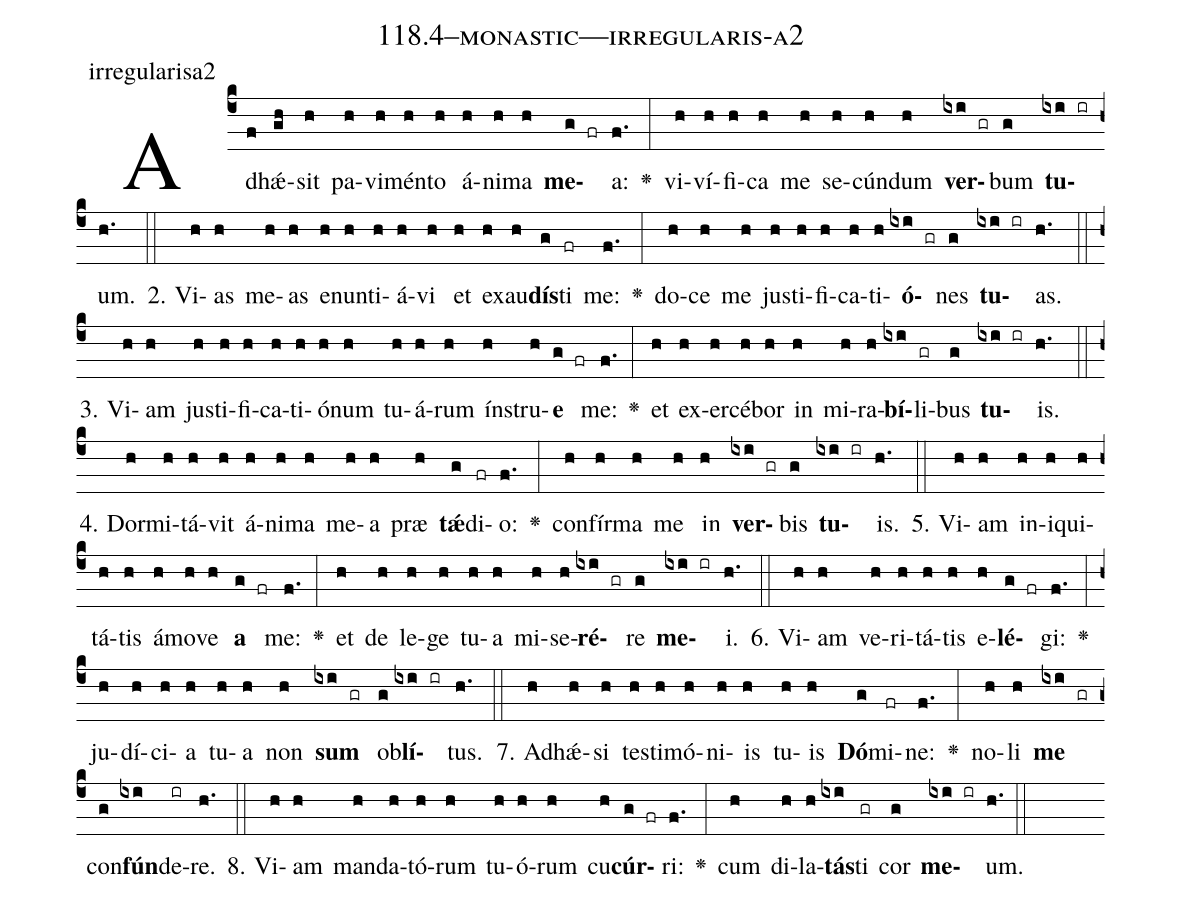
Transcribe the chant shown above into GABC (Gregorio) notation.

name: 118.4--monastic---irregularis-a2;
annotation: irregularisa2;
%%
(c4)Ad(f)hǽ(gh)sit(h) pa(h)vi(h)mén(h)to(h) á(h)ni(h)ma(h) <b>me</b>(g fr)a:(f.) <v>\greheightstar</v>(:) vi(h)ví(h)fi(h)ca(h) me(h) se(h)cún(h)dum(h) <b>ver</b>(ixi gr)bum(g) <b>tu</b>(ixi ir)um.(h.) (::)
2. Vi(h)as(h) me(h)as(h) e(h)nun(h)ti(h)á(h)vi(h) et(h) ex(h)au(h)<b>dís</b>(g)ti(fr) me:(f.) <v>\greheightstar</v>(:) do(h)ce(h) me(h) jus(h)ti(h)fi(h)ca(h)ti(h)<b>ó</b>(ixi gr)nes(g) <b>tu</b>(ixi ir)as.(h.) (::)
3. Vi(h)am(h) jus(h)ti(h)fi(h)ca(h)ti(h)ó(h)num(h) tu(h)á(h)rum(h) ín(h)stru(h)<b>e</b>(g fr) me:(f.) <v>\greheightstar</v>(:) et(h) ex(h)er(h)cé(h)bor(h) in(h) mi(h)ra(h)<b>bí</b>(ixi)li(gr)bus(g) <b>tu</b>(ixi ir)is.(h.) (::)
4. Dor(h)mi(h)tá(h)vit(h) á(h)ni(h)ma(h) me(h)a(h) præ(h) <b>tǽ</b>(g)di(fr)o:(f.) <v>\greheightstar</v>(:) con(h)fír(h)ma(h) me(h) in(h) <b>ver</b>(ixi gr)bis(g) <b>tu</b>(ixi ir)is.(h.) (::)
5. Vi(h)am(h) in(h)i(h)qui(h)tá(h)tis(h) á(h)mo(h)ve(h) <b>a</b>(g fr) me:(f.) <v>\greheightstar</v>(:) et(h) de(h) le(h)ge(h) tu(h)a(h) mi(h)se(h)<b>ré</b>(ixi gr)re(g) <b>me</b>(ixi ir)i.(h.) (::)
6. Vi(h)am(h) ve(h)ri(h)tá(h)tis(h) e(h)<b>lé</b>(g fr)gi:(f.) <v>\greheightstar</v>(:) ju(h)dí(h)ci(h)a(h) tu(h)a(h) non(h) <b>sum</b>(ixi gr) ob(g)<b>lí</b>(ixi ir)tus.(h.) (::)
7. Ad(h)hǽ(h)si(h) tes(h)ti(h)mó(h)ni(h)is(h) tu(h)is(h) <b>Dó</b>(g)mi(fr)ne:(f.) <v>\greheightstar</v>(:) no(h)li(h) <b>me</b>(ixi gr) con(g)<b>fún</b>(ixi)de(ir)re.(h.) (::)
8. Vi(h)am(h) man(h)da(h)tó(h)rum(h) tu(h)ó(h)rum(h) cu(h)<b>cúr</b>(g fr)ri:(f.) <v>\greheightstar</v>(:) cum(h) di(h)la(h)<b>tás</b>(ixi)ti(gr) cor(g) <b>me</b>(ixi ir)um.(h.) (::)
